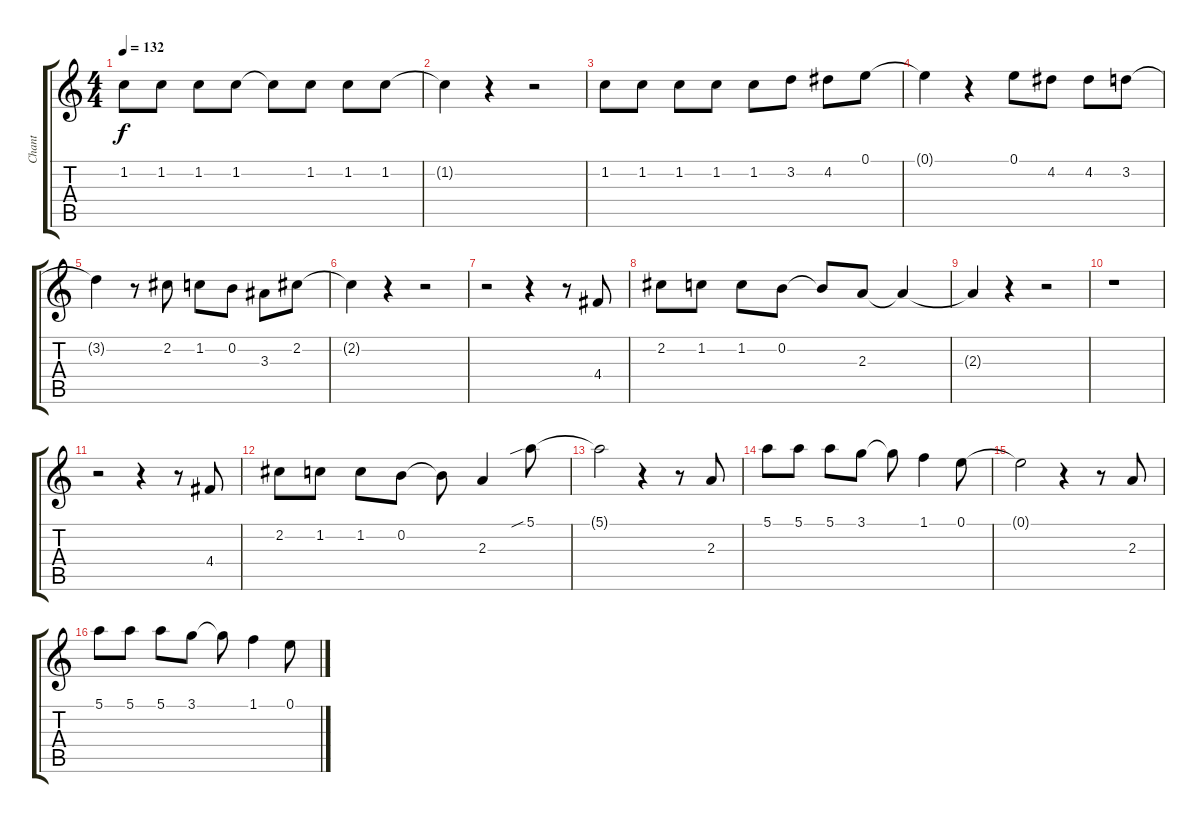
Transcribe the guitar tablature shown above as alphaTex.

\track ("Chant" "Chant") {instrument distortionguitar}
\staff {score tabs}
\tuning (E4 B3 G3 D3 A2 E2) {hide}
\ts (4 4)
\tempo 132
\clef g2
\ks c
1.2{t}.8{dy f} 1.2.8 1.2.8 1.2.8 1.2{t}.8 1.2.8 1.2.8 1.2.8 |
1.2{t}.4 r.4 r.2 |
1.2.8 1.2.8 1.2.8 1.2.8 1.2.8 3.2.8 4.2.8 0.1.8 |
0.1{t}.4 r.4 0.1.8 4.2.8 4.2.8 3.2.8 |
3.2{t}.4 r.8 2.2.8 1.2.8 0.2.8 3.3.8 2.2.8 |
2.2{t}.4 r.4 r.2 |
r.2 r.4 r.8 4.4.8 |
2.2.8 1.2.8 1.2.8 0.2.8 0.2{t}.8 2.3.8 2.3{t}.4 |
2.3{t}.4 r.4 r.2 |
r.1 |
r.2 r.4 r.8 4.4.8 |
2.2.8 1.2.8 1.2.8 0.2.8 0.2{t}.8 2.3.4 5.1{sib}.8 |
5.1{t}.2 r.4 r.8 2.3.8 |
5.1.8 5.1.8 5.1.8 3.1.8 3.1{t}.8 1.1.4 0.1.8 |
0.1{t}.2 r.4 r.8 2.3.8 |
5.1.8 5.1.8 5.1.8 3.1.8 3.1{t}.8 1.1.4 0.1.8
